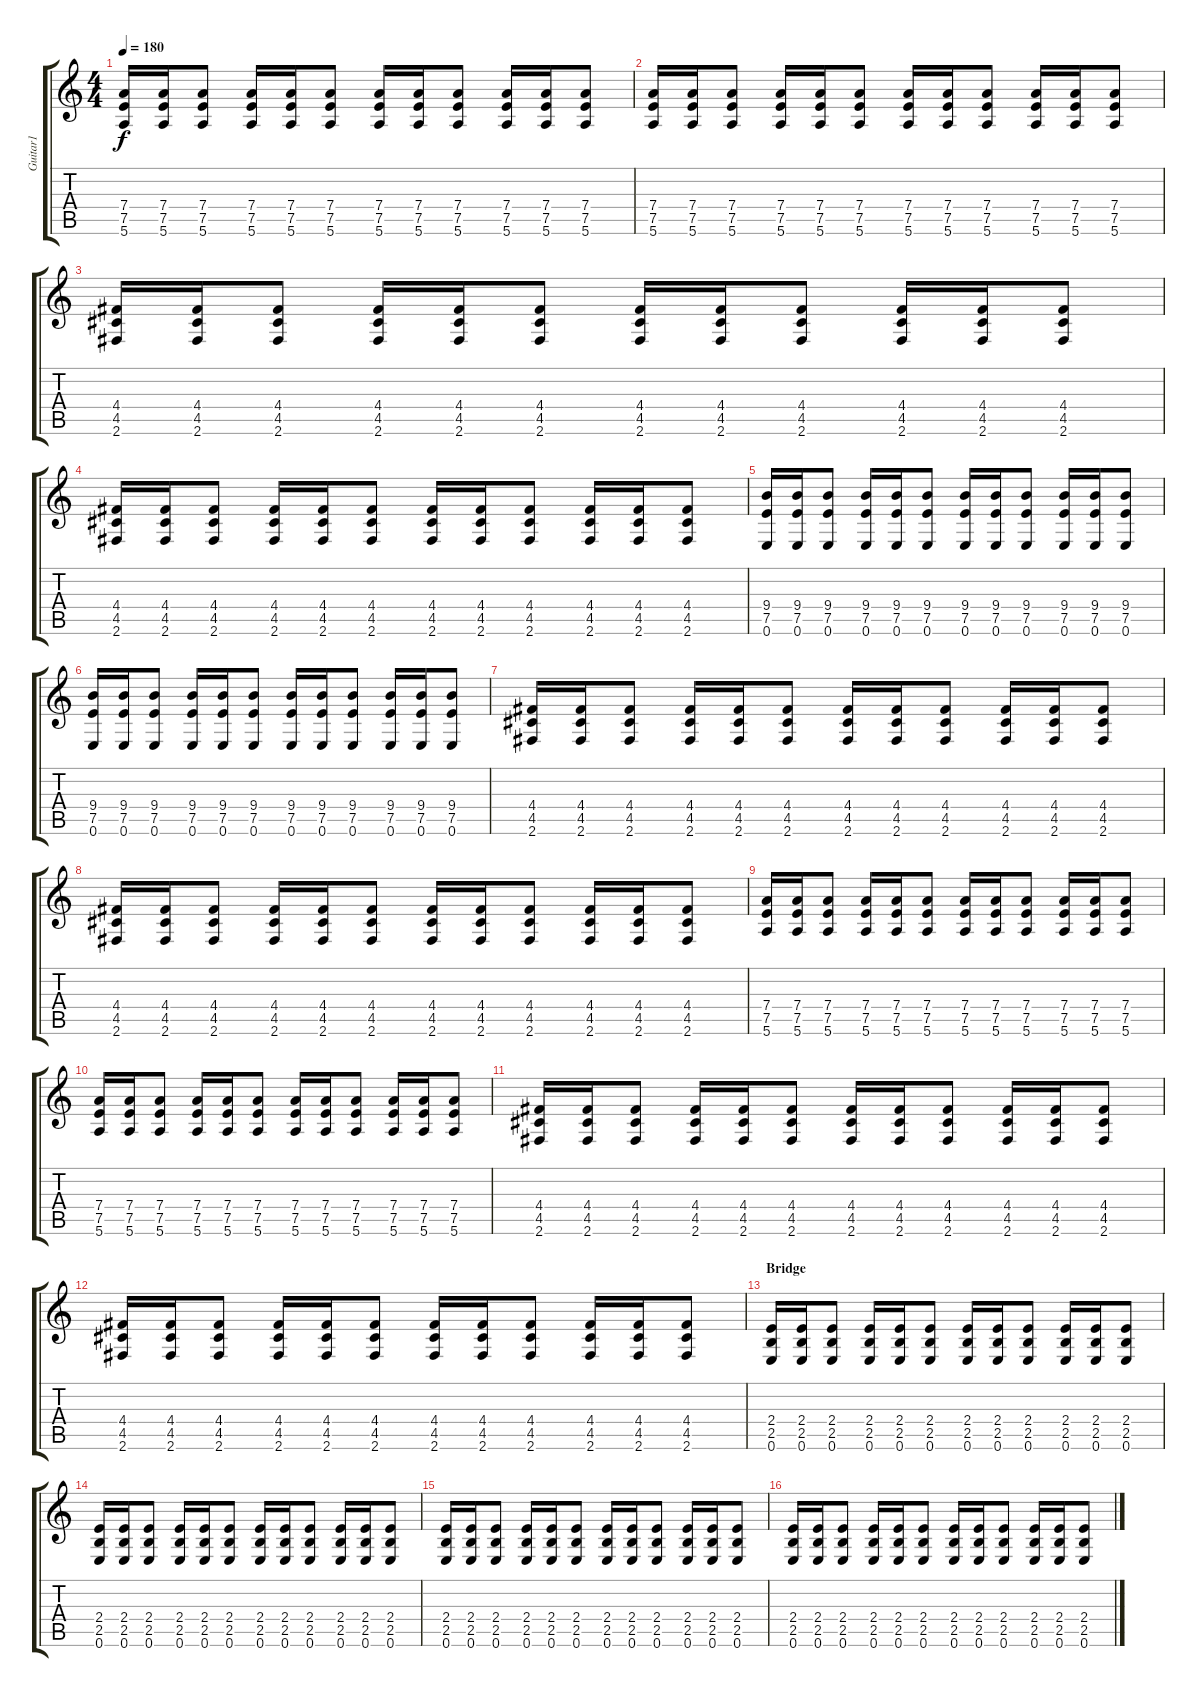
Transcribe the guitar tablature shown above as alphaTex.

\track ("Guitar1" "Guitar1") {instrument overdrivenguitar}
\staff {score tabs}
\tuning (E4 B3 G3 D3 A2 E2) {hide}
\ts (4 4)
\tempo 180
\clef g2
\ks c
(7.4 7.5 5.6).16{dy f} (7.4 7.5 5.6).16 (7.4 7.5 5.6).8 (7.4 7.5 5.6).16 (7.4 7.5 5.6).16 (7.4 7.5 5.6).8 (7.4 7.5 5.6).16 (7.4 7.5 5.6).16 (7.4 7.5 5.6).8 (7.4 7.5 5.6).16 (7.4 7.5 5.6).16 (7.4 7.5 5.6).8 |
(7.4 7.5 5.6).16 (7.4 7.5 5.6).16 (7.4 7.5 5.6).8 (7.4 7.5 5.6).16 (7.4 7.5 5.6).16 (7.4 7.5 5.6).8 (7.4 7.5 5.6).16 (7.4 7.5 5.6).16 (7.4 7.5 5.6).8 (7.4 7.5 5.6).16 (7.4 7.5 5.6).16 (7.4 7.5 5.6).8 |
(4.4 4.5 2.6).16 (4.4 4.5 2.6).16 (4.4 4.5 2.6).8 (4.4 4.5 2.6).16 (4.4 4.5 2.6).16 (4.4 4.5 2.6).8 (4.4 4.5 2.6).16 (4.4 4.5 2.6).16 (4.4 4.5 2.6).8 (4.4 4.5 2.6).16 (4.4 4.5 2.6).16 (4.4 4.5 2.6).8 |
(4.4 4.5 2.6).16 (4.4 4.5 2.6).16 (4.4 4.5 2.6).8 (4.4 4.5 2.6).16 (4.4 4.5 2.6).16 (4.4 4.5 2.6).8 (4.4 4.5 2.6).16 (4.4 4.5 2.6).16 (4.4 4.5 2.6).8 (4.4 4.5 2.6).16 (4.4 4.5 2.6).16 (4.4 4.5 2.6).8 |
(9.4 7.5 0.6).16 (9.4 7.5 0.6).16 (9.4 7.5 0.6).8 (9.4 7.5 0.6).16 (9.4 7.5 0.6).16 (9.4 7.5 0.6).8 (9.4 7.5 0.6).16 (9.4 7.5 0.6).16 (9.4 7.5 0.6).8 (9.4 7.5 0.6).16 (9.4 7.5 0.6).16 (9.4 7.5 0.6).8 |
(9.4 7.5 0.6).16 (9.4 7.5 0.6).16 (9.4 7.5 0.6).8 (9.4 7.5 0.6).16 (9.4 7.5 0.6).16 (9.4 7.5 0.6).8 (9.4 7.5 0.6).16 (9.4 7.5 0.6).16 (9.4 7.5 0.6).8 (9.4 7.5 0.6).16 (9.4 7.5 0.6).16 (9.4 7.5 0.6).8 |
(4.4 4.5 2.6).16 (4.4 4.5 2.6).16 (4.4 4.5 2.6).8 (4.4 4.5 2.6).16 (4.4 4.5 2.6).16 (4.4 4.5 2.6).8 (4.4 4.5 2.6).16 (4.4 4.5 2.6).16 (4.4 4.5 2.6).8 (4.4 4.5 2.6).16 (4.4 4.5 2.6).16 (4.4 4.5 2.6).8 |
(4.4 4.5 2.6).16 (4.4 4.5 2.6).16 (4.4 4.5 2.6).8 (4.4 4.5 2.6).16 (4.4 4.5 2.6).16 (4.4 4.5 2.6).8 (4.4 4.5 2.6).16 (4.4 4.5 2.6).16 (4.4 4.5 2.6).8 (4.4 4.5 2.6).16 (4.4 4.5 2.6).16 (4.4 4.5 2.6).8 |
(7.4 7.5 5.6).16 (7.4 7.5 5.6).16 (7.4 7.5 5.6).8 (7.4 7.5 5.6).16 (7.4 7.5 5.6).16 (7.4 7.5 5.6).8 (7.4 7.5 5.6).16 (7.4 7.5 5.6).16 (7.4 7.5 5.6).8 (7.4 7.5 5.6).16 (7.4 7.5 5.6).16 (7.4 7.5 5.6).8 |
(7.4 7.5 5.6).16 (7.4 7.5 5.6).16 (7.4 7.5 5.6).8 (7.4 7.5 5.6).16 (7.4 7.5 5.6).16 (7.4 7.5 5.6).8 (7.4 7.5 5.6).16 (7.4 7.5 5.6).16 (7.4 7.5 5.6).8 (7.4 7.5 5.6).16 (7.4 7.5 5.6).16 (7.4 7.5 5.6).8 |
(4.4 4.5 2.6).16 (4.4 4.5 2.6).16 (4.4 4.5 2.6).8 (4.4 4.5 2.6).16 (4.4 4.5 2.6).16 (4.4 4.5 2.6).8 (4.4 4.5 2.6).16 (4.4 4.5 2.6).16 (4.4 4.5 2.6).8 (4.4 4.5 2.6).16 (4.4 4.5 2.6).16 (4.4 4.5 2.6).8 |
(4.4 4.5 2.6).16 (4.4 4.5 2.6).16 (4.4 4.5 2.6).8 (4.4 4.5 2.6).16 (4.4 4.5 2.6).16 (4.4 4.5 2.6).8 (4.4 4.5 2.6).16 (4.4 4.5 2.6).16 (4.4 4.5 2.6).8 (4.4 4.5 2.6).16 (4.4 4.5 2.6).16 (4.4 4.5 2.6).8 |
\section ("" "Bridge")
(2.4 2.5 0.6).16 (2.4 2.5 0.6).16 (2.4 2.5 0.6).8 (2.4 2.5 0.6).16 (2.4 2.5 0.6).16 (2.4 2.5 0.6).8 (2.4 2.5 0.6).16 (2.4 2.5 0.6).16 (2.4 2.5 0.6).8 (2.4 2.5 0.6).16 (2.4 2.5 0.6).16 (2.4 2.5 0.6).8 |
(2.4 2.5 0.6).16 (2.4 2.5 0.6).16 (2.4 2.5 0.6).8 (2.4 2.5 0.6).16 (2.4 2.5 0.6).16 (2.4 2.5 0.6).8 (2.4 2.5 0.6).16 (2.4 2.5 0.6).16 (2.4 2.5 0.6).8 (2.4 2.5 0.6).16 (2.4 2.5 0.6).16 (2.4 2.5 0.6).8 |
(2.4 2.5 0.6).16 (2.4 2.5 0.6).16 (2.4 2.5 0.6).8 (2.4 2.5 0.6).16 (2.4 2.5 0.6).16 (2.4 2.5 0.6).8 (2.4 2.5 0.6).16 (2.4 2.5 0.6).16 (2.4 2.5 0.6).8 (2.4 2.5 0.6).16 (2.4 2.5 0.6).16 (2.4 2.5 0.6).8 |
(2.4 2.5 0.6).16 (2.4 2.5 0.6).16 (2.4 2.5 0.6).8 (2.4 2.5 0.6).16 (2.4 2.5 0.6).16 (2.4 2.5 0.6).8 (2.4 2.5 0.6).16 (2.4 2.5 0.6).16 (2.4 2.5 0.6).8 (2.4 2.5 0.6).16 (2.4 2.5 0.6).16 (2.4 2.5 0.6).8
